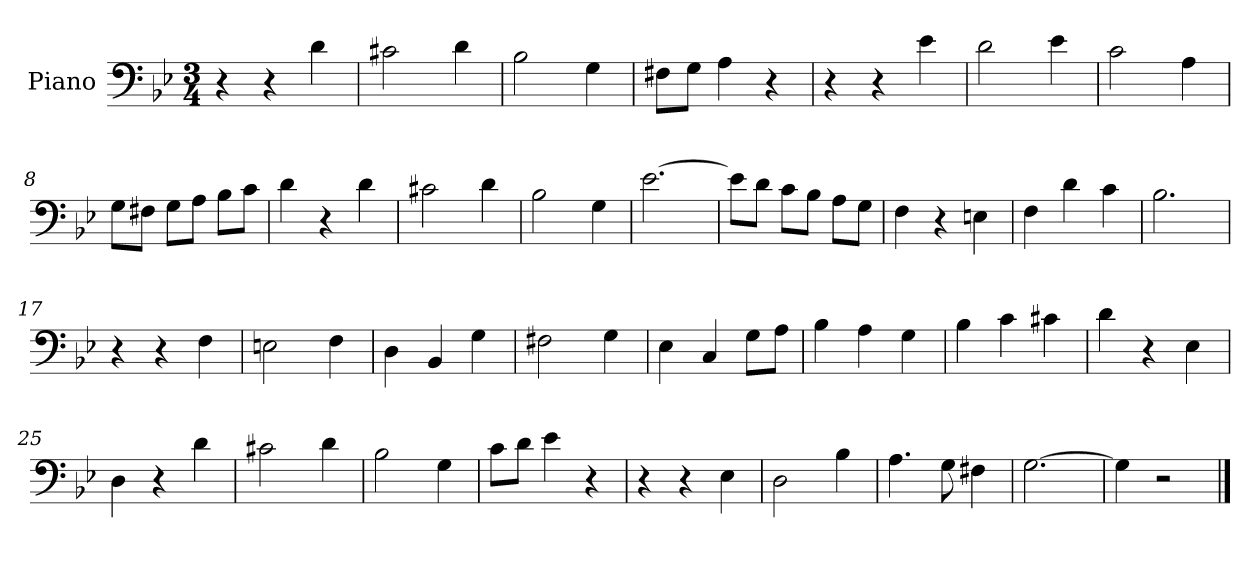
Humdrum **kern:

**kern
*part1
*staff1
*I"Piano
*I'Pno
*clefF4
*k[b-e-]
*g:
*M3/4
=1
4r
4r
4d\
=2
2c#X\
4d\
=3
2B-\
4G\
=4
8F#X\L
8G\J
4A\
4r
=5
4r
4r
4e-\
=6
2d\
4e-\
=7
2c\
4A\
=8
8G\L
8F#X\J
8G\L
8A\J
8B-\L
8c\J
=9
4d\
4r
4d\
=10
2c#X\
4d\
=11
2B-\
4G\
=12
[2.e-\
=13
8e-\L]
8d\J
8c\L
8B-\J
8A\L
8G\J
=14
4F\
4r
4En\
=15
4F\
4d\
4c\
=16
2.B-\
=17
4r
4r
4F\
=18
2En\
4F\
=19
4D\
4BB-/
4G\
=20
2F#X\
4G\
=21
4E-\
4C/
8G\L
8A\J
=22
4B-\
4A\
4G\
=23
4B-\
4c\
4c#X\
=24
4d\
4r
4E-\
=25
4D\
4r
4d\
=26
2c#X\
4d\
=27
2B-\
4G\
=28
8c\L
8d\J
4e-\
4r
=29
4r
4r
4E-\
=30
2D\
4B-\
=31
4.A\
8G\
4F#X\
=32
[2.G\
=33
4G\]
2r
==
*-
